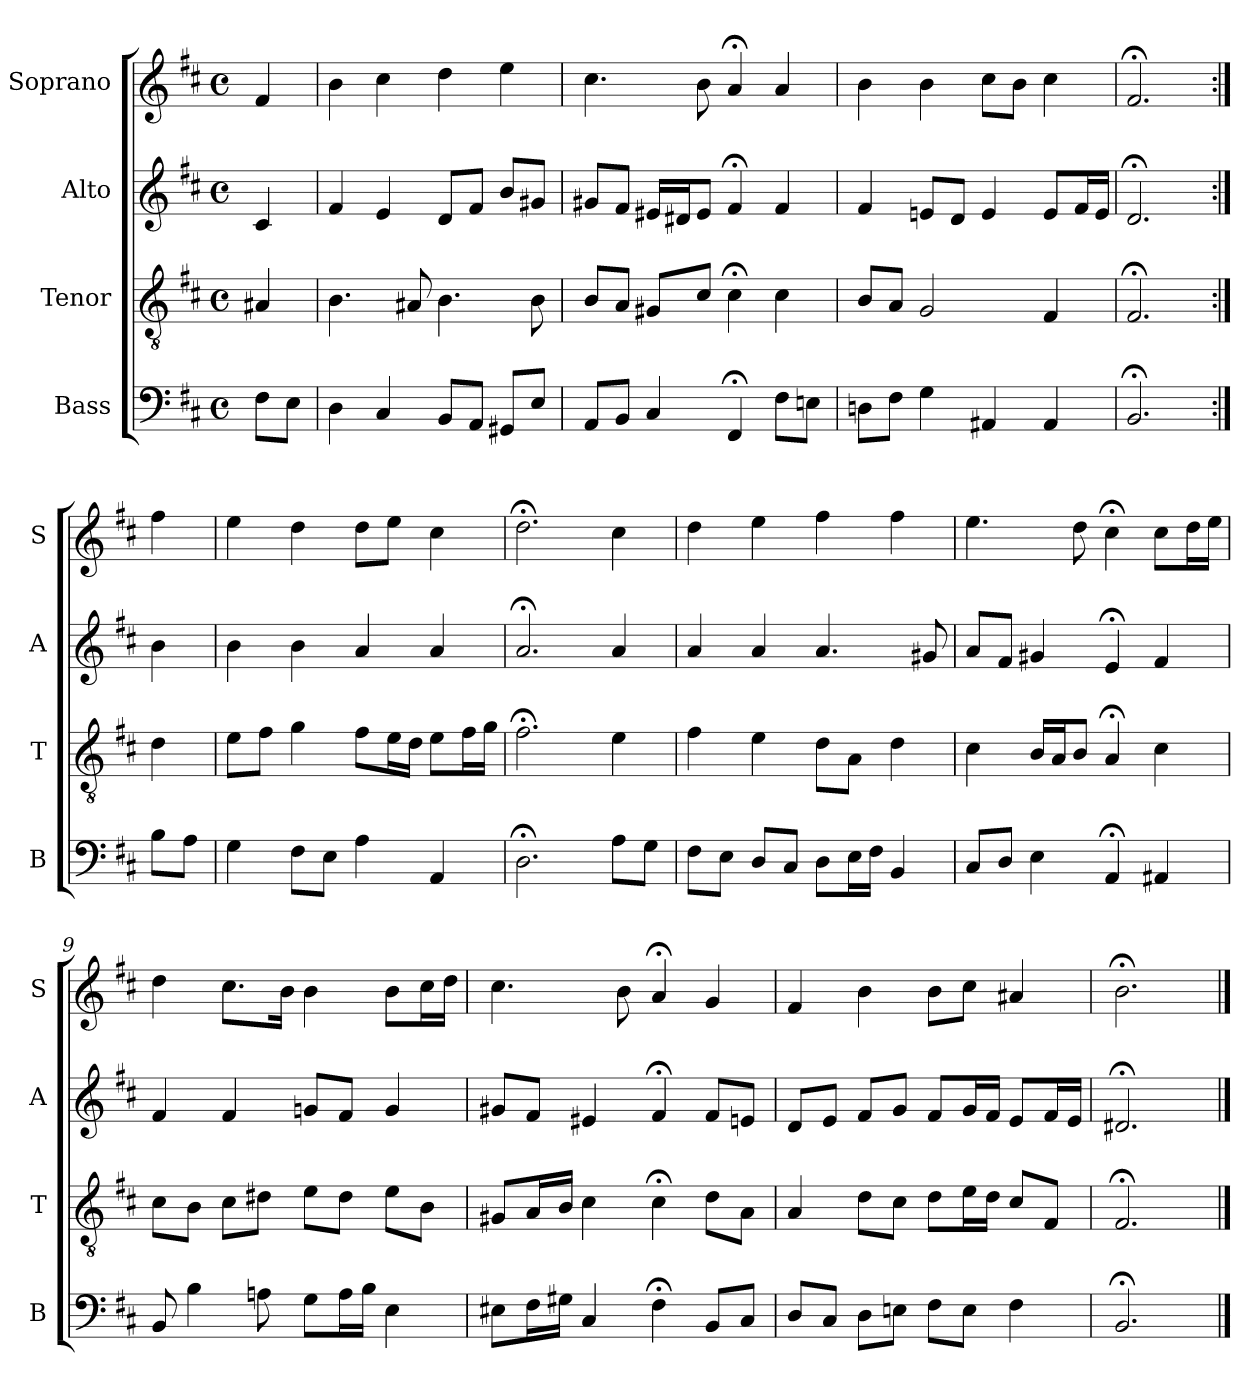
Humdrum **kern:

**kern	**kern	**kern	**kern
*part4	*part3	*part2	*part1
*staff4	*staff3	*staff2	*staff1
*I"Bass	*I"Tenor	*I"Alto	*I"Soprano
*I'B	*I'T	*I'A	*I'S
*clefF4	*clefGv2	*clefG2	*clefG2
*k[f#c#]	*k[f#c#]	*k[f#c#]	*k[f#c#]
*b:	*b:	*b:	*b:
*M4/4	*M4/4	*M4/4	*M4/4
*met(c)	*met(c)	*met(c)	*met(c)
*MM100	*MM100	*MM100	*MM100
=	=	=	=
8F#L	4A#X	4c#	4f#
8EJ	.	.	.
=1	=1	=1	=1
4D	4.B	4f#	4b
4C#	.	4e	4cc#
.	8A#X	.	.
8BBL	4.B	8dL	4dd
8AAJ	.	8f#J	.
8GG#XL	.	8bL	4ee
8EJ	8B	8g#XJ	.
=2	=2	=2	=2
8AAL	8BL	8g#XL	4.cc#
8BBJ	8AJ	8f#J	.
4C#	8G#XL	16e#XLL	.
.	.	16d#XJ	.
.	8c#J	8e#J	8b
4FF#;<	4c#;<	4f#;<	4a;<
8F#L	4c#	4f#	4a
8EnJ	.	.	.
=3	=3	=3	=3
8DnL	8BL	4f#	4b
8F#J	8AJ	.	.
4G	2G	8enL	4b
.	.	8dJ	.
4AA#X	.	4e	8cc#L
.	.	.	8bJ
4AA#	4F#	8eL	4cc#
.	.	16f#L	.
.	.	16eJJ	.
=4	=4	=4	=4
2.BB;<i	2.F#;<	2.d;<	2.f#;<i
=:|!	=:|!	=:|!	=:|!
8BiL	4d	4b	4ff#i
8AJ	.	.	.
=5	=5	=5	=5
4G	8eL	4b	4ee
.	8f#J	.	.
8F#L	4g	4b	4dd
8EJ	.	.	.
4A	8f#L	4a	8ddL
.	16eL	.	8eeJ
.	16dJJ	.	.
4AA	8eL	4a	4cc#
.	16f#L	.	.
.	16gJJ	.	.
=6	=6	=6	=6
2.D;<	2.f#;<	2.a;<	2.dd;<
8AL	4e	4a	4cc#
8GJ	.	.	.
=7	=7	=7	=7
8F#L	4f#	4a	4dd
8EJ	.	.	.
8DL	4e	4a	4ee
8C#J	.	.	.
8DL	8dL	4.a	4ff#
16EL	8AJ	.	.
16F#JJ	.	.	.
4BB	4d	.	4ff#
.	.	8g#X	.
=8	=8	=8	=8
8C#L	4c#	8aL	4.ee
8DJ	.	8f#J	.
4E	16BLL	4g#X	.
.	16AJ	.	.
.	8BJ	.	8dd
4AA;<	4A;<	4e;<	4cc#;<
4AA#X	4c#	4f#	8cc#L
.	.	.	16ddL
.	.	.	16eeJJ
=9	=9	=9	=9
8BB	8c#L	4f#	4dd
4B	8BJ	.	.
.	8c#L	4f#	8.cc#L
8An	8d#XJ	.	.
.	.	.	16bJk
8GL	8eL	8gnL	4b
16AL	8d#J	8f#J	.
16BJJ	.	.	.
4E	8eL	4g	8bL
.	8BJ	.	16cc#L
.	.	.	16ddJJ
=10	=10	=10	=10
8E#XL	8G#XL	8g#XL	4.cc#
16F#L	16AL	8f#J	.
16G#XJJ	16BJJ	.	.
4C#	4c#	4e#X	.
.	.	.	8b
4F#;<	4c#;<	4f#;<	4a;<
8BBL	8dL	8f#L	4g
8C#J	8AJ	8enJ	.
=11	=11	=11	=11
8DL	4A	8dL	4f#
8C#J	.	8eJ	.
8DL	8dL	8f#L	4b
8EnJ	8c#J	8gJ	.
8F#L	8dL	8f#L	8bL
8EJ	16eL	16gL	8cc#J
.	16dJJ	16f#JJ	.
4F#	8c#L	8eL	4a#X
.	8F#J	16f#L	.
.	.	16eJJ	.
=12	=12	=12	=12
2.BB;<	2.F#;<	2.d#X;<	2.b;<
==	==	==	==
*-	*-	*-	*-
